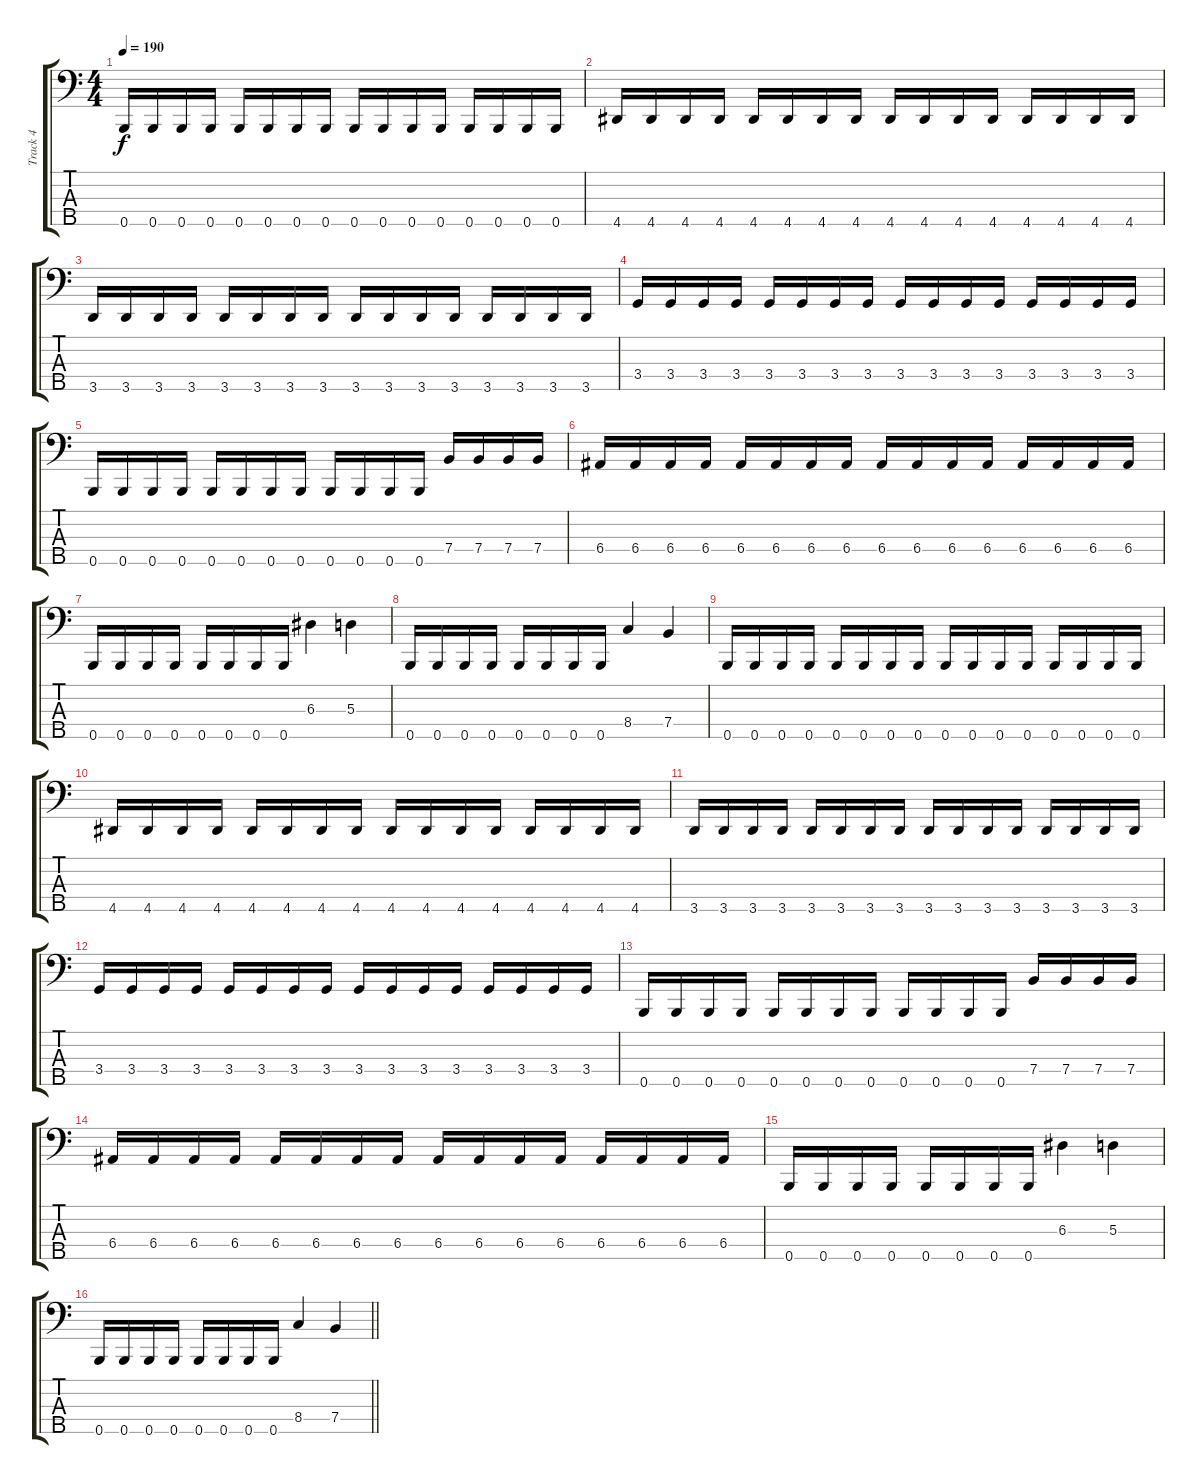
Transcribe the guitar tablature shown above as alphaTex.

\track ("Track 4" "Track 4") {instrument electricbassfinger}
\staff {score tabs}
\tuning (G2 D2 A1 E1 B0) {hide}
\ts (4 4)
\tempo 190
\clef f4
\ks c
0.5.16{dy f} 0.5.16 0.5.16 0.5.16 0.5.16 0.5.16 0.5.16 0.5.16 0.5.16 0.5.16 0.5.16 0.5.16 0.5.16 0.5.16 0.5.16 0.5.16 |
4.5.16 4.5.16 4.5.16 4.5.16 4.5.16 4.5.16 4.5.16 4.5.16 4.5.16 4.5.16 4.5.16 4.5.16 4.5.16 4.5.16 4.5.16 4.5.16 |
3.5.16 3.5.16 3.5.16 3.5.16 3.5.16 3.5.16 3.5.16 3.5.16 3.5.16 3.5.16 3.5.16 3.5.16 3.5.16 3.5.16 3.5.16 3.5.16 |
3.4.16 3.4.16 3.4.16 3.4.16 3.4.16 3.4.16 3.4.16 3.4.16 3.4.16 3.4.16 3.4.16 3.4.16 3.4.16 3.4.16 3.4.16 3.4.16 |
0.5.16 0.5.16 0.5.16 0.5.16 0.5.16 0.5.16 0.5.16 0.5.16 0.5.16 0.5.16 0.5.16 0.5.16 7.4.16 7.4.16 7.4.16 7.4.16 |
6.4.16 6.4.16 6.4.16 6.4.16 6.4.16 6.4.16 6.4.16 6.4.16 6.4.16 6.4.16 6.4.16 6.4.16 6.4.16 6.4.16 6.4.16 6.4.16 |
0.5.16 0.5.16 0.5.16 0.5.16 0.5.16 0.5.16 0.5.16 0.5.16 6.3.4 5.3.4 |
0.5.16 0.5.16 0.5.16 0.5.16 0.5.16 0.5.16 0.5.16 0.5.16 8.4.4 7.4.4 |
0.5.16 0.5.16 0.5.16 0.5.16 0.5.16 0.5.16 0.5.16 0.5.16 0.5.16 0.5.16 0.5.16 0.5.16 0.5.16 0.5.16 0.5.16 0.5.16 |
4.5.16 4.5.16 4.5.16 4.5.16 4.5.16 4.5.16 4.5.16 4.5.16 4.5.16 4.5.16 4.5.16 4.5.16 4.5.16 4.5.16 4.5.16 4.5.16 |
3.5.16 3.5.16 3.5.16 3.5.16 3.5.16 3.5.16 3.5.16 3.5.16 3.5.16 3.5.16 3.5.16 3.5.16 3.5.16 3.5.16 3.5.16 3.5.16 |
3.4.16 3.4.16 3.4.16 3.4.16 3.4.16 3.4.16 3.4.16 3.4.16 3.4.16 3.4.16 3.4.16 3.4.16 3.4.16 3.4.16 3.4.16 3.4.16 |
0.5.16 0.5.16 0.5.16 0.5.16 0.5.16 0.5.16 0.5.16 0.5.16 0.5.16 0.5.16 0.5.16 0.5.16 7.4.16 7.4.16 7.4.16 7.4.16 |
6.4.16 6.4.16 6.4.16 6.4.16 6.4.16 6.4.16 6.4.16 6.4.16 6.4.16 6.4.16 6.4.16 6.4.16 6.4.16 6.4.16 6.4.16 6.4.16 |
0.5.16 0.5.16 0.5.16 0.5.16 0.5.16 0.5.16 0.5.16 0.5.16 6.3.4 5.3.4 |
\barLineRight lightlight
0.5.16 0.5.16 0.5.16 0.5.16 0.5.16 0.5.16 0.5.16 0.5.16 8.4.4 7.4.4
